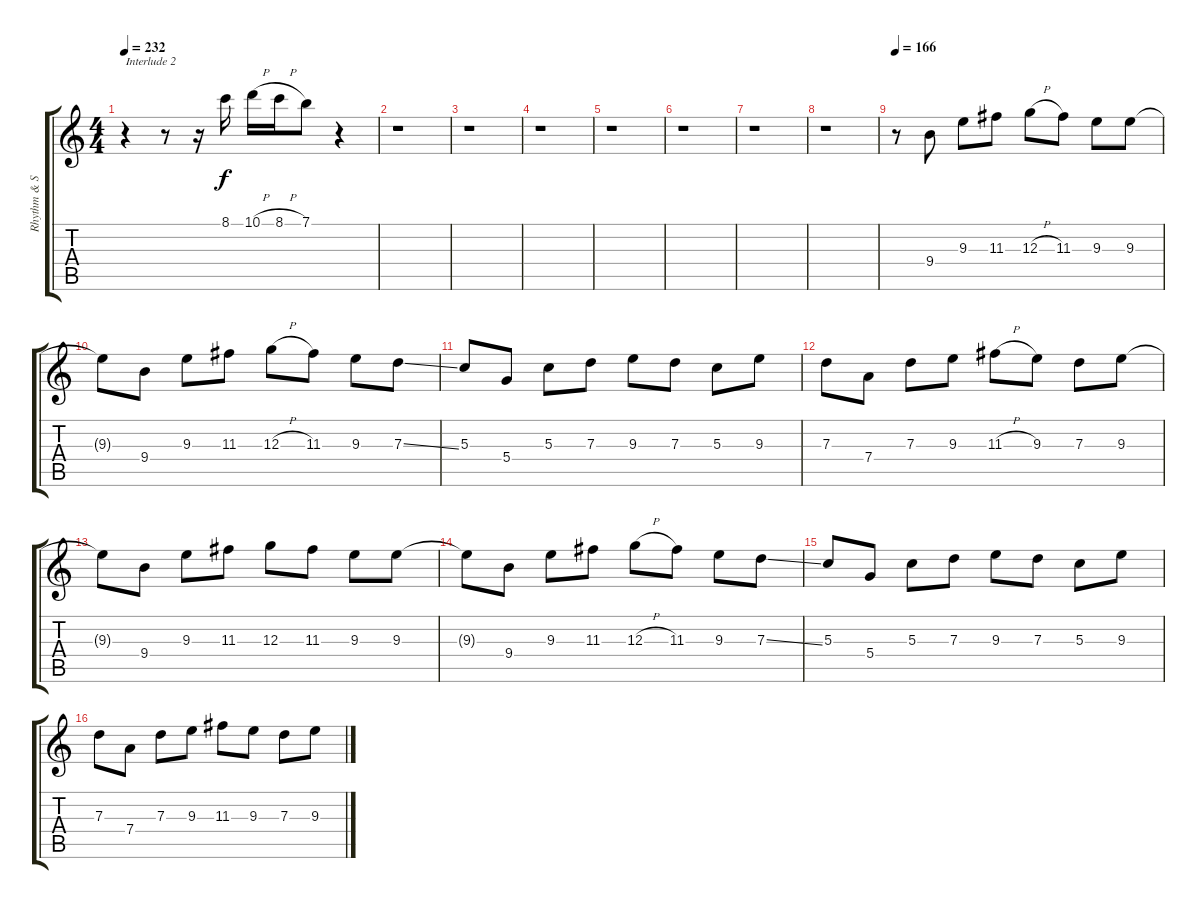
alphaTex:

\track ("Rhythm & Solo2 (Dist.)" "Rhythm & S") {instrument distortionguitar}
\staff {score tabs}
\tuning (E4 B3 G3 D3 A2 E2) {hide}
\ts (4 4)
\tempo 232
\clef g2
\ks c
r.4{txt "Interlude 2" dy f} r.8 r.16 8.1.16 10.1{h}.16 8.1{h}.16 7.1.8 r.4 |
r.1 |
r.1 |
r.1 |
r.1 |
r.1 |
r.1 |
r.1 |
\tempo 166
r.8 9.4.8 9.3.8 11.3.8 12.3{h}.8 11.3.8 9.3.8 9.3.8 |
9.3{t}.8 9.4.8 9.3.8 11.3.8 12.3{h}.8 11.3.8 9.3.8 7.3{ss}.8 |
5.3.8 5.4.8 5.3.8 7.3.8 9.3.8 7.3.8 5.3.8 9.3.8 |
7.3.8 7.4.8 7.3.8 9.3.8 11.3{h}.8 9.3.8 7.3.8 9.3.8 |
9.3{t}.8 9.4.8 9.3.8 11.3.8 12.3.8 11.3.8 9.3.8 9.3.8 |
9.3{t}.8 9.4.8 9.3.8 11.3.8 12.3{h}.8 11.3.8 9.3.8 7.3{ss}.8 |
5.3.8 5.4.8 5.3.8 7.3.8 9.3.8 7.3.8 5.3.8 9.3.8 |
7.3.8 7.4.8 7.3.8 9.3.8 11.3.8 9.3.8 7.3.8 9.3.8
